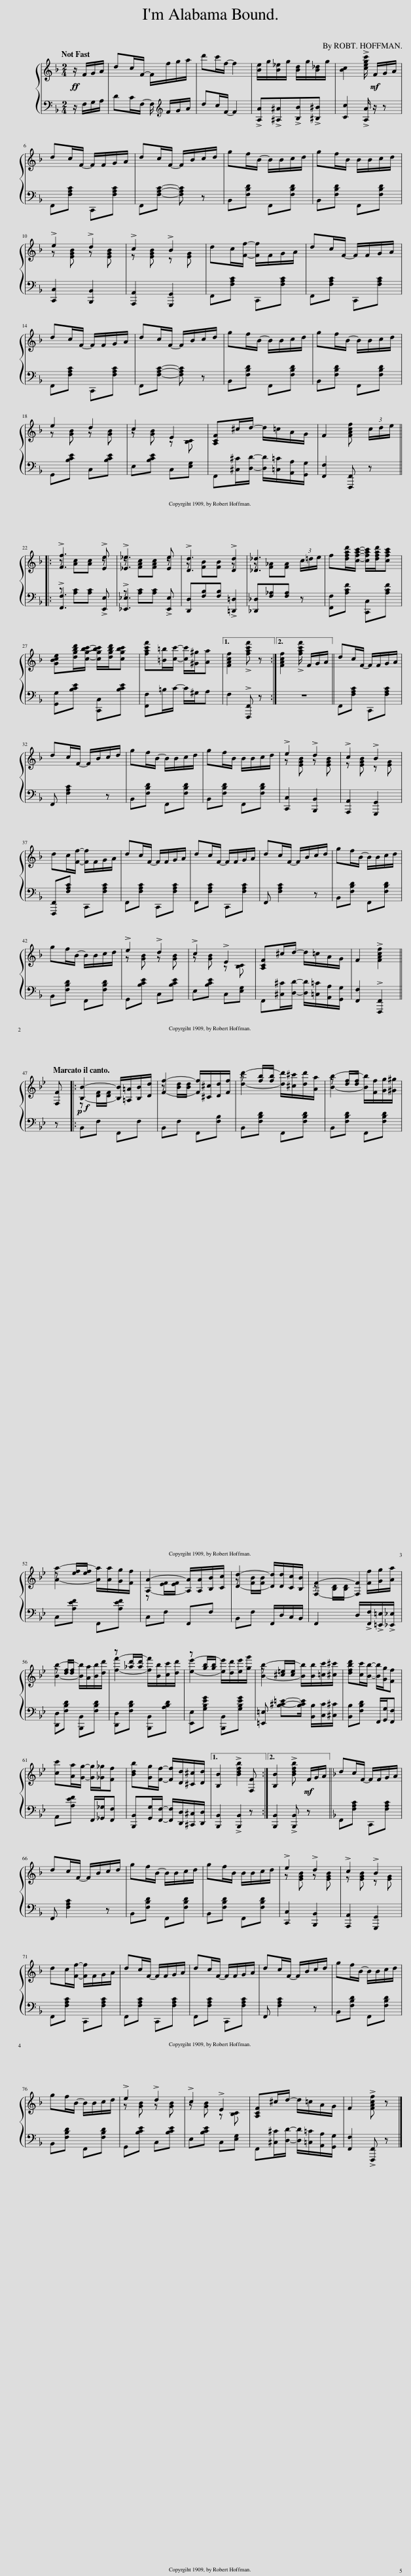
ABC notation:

X:1
%%score { ( 1 3 ) | ( 2 4 ) }
L:1/8
Q:1/4=90
M:2/4
I:linebreak $
K:F
V:1 treble
V:3 treble
V:2 bass
V:4 bass
V:1
!ff! z/ F/G/A/ | dc/F/- F/f/g/a/ | d'c'/f/- f2 | [Be]/g/[B_e]/g/ [Bd]/g/[B_d]/g/ | [Bc]2 !>![cegc']/!mf! F/G/A/ |$ %5
 dc/F/- F/F/G/A/ | dc/F/- F/B/c/d/ | gf/B/- B/B/c/d/ | gf/B/- B/B/c/d/ |$ !>!e2 !>!d2 | %10
 !>!c2 !>!B2 | dc/[Ff]/- [Ff]/F/G/A/ | dc/F/- F/F/G/A/ |$ dc/F/- F/F/G/A/ | dc/F/- F/B/c/d/ | %15
 gf/B/- B/B/c/d/ | gf/B/- B/B/c/d/ |$ e2 d2 | c2 E2 | [A,CF]^c/d/- d/=c/A/G/ | %20
 F2 [FAcf] (3c/d/e/ |:$ !>![Ff]3 !>![Ee] | !>![_E_e]3 [Ee] | !>![Dd]3 !>![Dd] | [_D_d]3 (3c/=d/e/ | %25
 f[dfad']/[cfac']/- [cfac']/[dfad']/[cfac'] |$ [GBce][dgbd']/[cgbc']/- [cgbc']/[dgbd']/[cgbc'] | [fac'f'][=B=b]/[cc']/- [cc']/[^G^g]/[Aa] |1 [FAcf]2 !>![fac'f'] z :|2 [FAcf]2 !>![fac'f']/ F/G/A/ || %30
 dc/F/- F/F/G/A/ |$ dc/F/- F/B/c/d/ | gf/B/- B/B/c/d/ | gf/B/- B/B/c/d/ | !>!e2 !>!d2 | %35
 !>!c2 !>!B2 |$ dc/[Ff]/- [Ff]/F/G/A/ | dc/F/- F/F/G/A/ | dc/F/- F/F/G/A/ | dc/F/- F/B/c/d/ | %40
 gf/B/- B/B/c/d/ |$ gf/B/- B/B/c/d/ | !>!e2 !>!d2 | !>!c2 !>!E2 | [A,CF]^c/d/- d/=c/A/G/ | %45
 F2 !>![FAcf]2 ||$[K:Bb] [F,F] |:!p!!f! [B,B]2- [B,B]/[=A,=A]/[B,B]/[Dd]/ | [Ff]2- [Ff]/[^C^c]/[Dd]/[Ff]/ | [dd']2- [dd']/[^c^c']/[dd']/[Aa]/ | %50
 [Bb]2- [Bb]/[Ff]/[Gg]/[^G^g]/ |$ [Aa]2- [Aa]/[Aa]/[Gg]/[Ff]/ | [A,A]2- [A,A]/[A,A]/[B,B]/[Cc]/ | [Dd]2- [Dd]/[Dd]/[Cc]/[B,B]/ | [F,F]2- [F,F]2 |$ %55
 [Bb]2- [Bb]/[Aa]/[Bb]/[dd']/ | [ff']2- [ff']/[Bb]/[cc']/[dd']/ | [ee']2- [ee']/[dd']/[ee']/[gg']/ | [Bb]2- [Bb]/[Bb]/[=cc']/[^c^c']/ | [dfbd'][cc']/[Bb]/- [Bb]/[Gg]/[Ff] |$ %60
 [cc'][Aa]/[Gg]/- [Gg]/[_G_g]/[Ff] | [Bdb][Gg]/[Ff]/- [Ff]/[Dd]/[^C^c]/[Dd]/ |1 [B,B]2 !>![Bdfb] [F,F] :|2 [B,B]2 !>![Bdfb]!mf! (3F/G/A/ ||[K:F] dc/F/- F/F/G/A/ |$ %65
 dc/F/- F/B/c/d/ | gf/B/- B/B/c/d/ | gf/B/- B/B/c/d/ | !>!e2 !>!d2 | !>!c2 !>!B2 |$ %70
 dc/[Ff]/- [Ff]/F/G/A/ | dc/F/- F/F/G/A/ | dc/F/- F/F/G/A/ | dc/F/- F/B/c/d/ | gf/B/- B/B/c/d/ |$ %75
 gf/B/- B/B/c/d/ | !>!e2 !>!d2 | !>!c2 !>!E2 | [A,CF]^c/d/- d/=c/A/G/ | F2 !>![FAcf] z |] %80
V:2
 z/ F,/G,/A,/ | DC/F,/- F,/[K:treble] F/G/A/ | dc/F/- F2 |[K:bass] !>![C,,C,]!>![^C,,^C,]!>![D,,D,]!>![^D,,^D,] | [E,,E,]2 !>![C,,C,]/ z/ z |$ %5
 F,,[F,A,C] C,,[F,A,C] | F,,[F,A,C]- [F,A,C] z | B,,[F,B,D] F,,[F,B,D] | B,,[F,B,D] F,,[F,B,D] |$ [C,,C,]2 [B,,,B,,]2 | %10
 [A,,,A,,]2 [G,,,G,,]2 | F,,[F,A,C] C,,[F,A,C] | F,,[F,A,C] C,,[F,A,C] |$ F,,[F,A,C] C,,[F,A,C] | F,,[F,A,C]- [F,A,C] z | %15
 B,,[F,B,D] F,,[F,B,D] | B,,[F,B,D] F,,[F,B,D] |$ G,,[B,CE] C,[B,CE] | E,[B,CE] C,[E,G,] | F,,[^C,^C]/[D,D]/- [D,D]/[=C,=C]/[A,,A,]/[G,,G,]/ | %20
 [F,,F,]2 [F,,,F,,] z |:$ !>![F,,F,]3 !>![E,,E,] | !>![_E,,_E,]3 !>![E,,E,] | [D,,D,][F,B,][F,B,] !>![=D,,=D,] | [_D,,_D,][F,_A,][F,A,] z | %25
 [F,,F,][A,CF] [C,,C,][A,CF] |$ [G,,G,][B,CE] [C,,C,][B,CE] | [F,,F,]=B,/C/- C/^G,/A, |1 F,2 !>![F,,,F,,] z :|2 z4 || %30
 F,,[F,A,C] C,,[F,A,C] |$ F,, [F,A,C]2 z | B,,[F,B,D] F,,[F,B,D] | B,,[F,B,D] F,,[F,B,D] | [C,,C,]2 [B,,,B,,]2 | %35
 [A,,,A,,]2 [G,,,G,,]2 |$ [F,,,F,,][F,A,C] C,,[F,A,C] | F,,[F,A,C] C,,[F,A,C] | F,,[F,A,C] C,,[F,A,C] | F,, [F,A,C]2 z | %40
 B,,[F,B,D] F,,[F,B,D] |$ B,,[F,B,D] F,,[F,B,D] | G,,[B,CE] C,[B,CE] | E,[B,CE] C,[E,G,] | F,,[^C,^C]/[D,D]/- [D,D]/[=C,=C]/[A,,A,]/[G,,G,]/ | %45
 [F,,F,]2 !>![F,,,F,,]2 ||$[K:Bb] z |: B,,F, F,,F, | B,,F, F,,[F,B,] | B,,[F,B,D] F,,[F,B,D] | %50
 B,,[F,B,D] F,,[F,B,D] |$ C,[A,EF] F,,[A,EF] | C,F, F,,F, | B,,F, F,,/D,/C,/B,,/ | F,,2 D,/!>![F,,F,]/!>![=E,,=E,]/!>![_E,,_E,]/ |$ %55
 [D,,D,][F,B,D] [B,,,B,,][F,B,D] | [D,,D,][F,B,D] [B,,,B,,][A,B,D] | [E,,E,][G,B,EG] [B,,,B,,][G,B,EG] | [=E,,=E,] [B,^C=E]-[B,CE]/ [B,,B,]/[C,=C]/[^C,^C]/ | [B,,B,][F,B,D] F,,/[G,,G,]/[F,,F,] |$ %60
 A,,[A,EF] F,,/[_G,,_G,]/[F,,F,] | [B,,,B,,][G,,G,]/[F,,F,]/- [F,,F,]/[D,,D,]/[^C,,^C,]/[D,,D,]/ |1 [B,,,B,,]2 !>![B,,,B,,] z :|2 [B,,,B,,]2 !>![B,,,B,,] z ||[K:F] F,,[F,A,C] C,,[F,A,C] |$ %65
 F,, [F,A,C]2 z | B,,[F,B,D] F,,[F,B,D] | B,,[F,B,D] F,,[F,B,D] | [C,,C,]2 [B,,,B,,]2 | [A,,,A,,]2 [G,,,G,,]2 |$ %70
 F,,[F,A,C] C,,[F,A,C] | F,,[F,A,C] C,,[F,A,C] | F,,[F,A,C] C,,[F,A,C] | F,, [F,A,C]2 z | B,,[F,B,D] F,,[F,B,D] |$ %75
 B,,[F,B,D] F,,[F,B,D] | G,,[B,CE] C,[B,CE] | E,[B,CE] C,[E,G,] | F,,[^C,^C]/[D,D]/- [D,D]/[=C,=C]/[A,,A,]/[G,,G,]/ | [F,,F,]2 !>![F,,,F,,] z |] %80
V:3
 x2 | x4 | x4 | x4 | x4 |$ %5
 x4 | x4 | x4 | x4 |$ z [EGB] z [EGB] | %10
 z [EGB] z [EG] | x4 | x4 |$ x4 | x4 | %15
 x4 | x4 |$ z [GB] z [GB] | z [GB] z [B,C] | x4 | %20
 x4 |:$ z [Ac][Ac] z | z [FAc][FAc] z | z [FB][FB] z | z [F_A][FA] x | %25
 x4 |$ x4 | x4 |1 x4 :|2 x4 || %30
 x4 |$ x4 | x4 | x4 | z [EGB] z [EGB] | %35
 z [EGB] z [EG] |$ x4 | x4 | x4 | x4 | %40
 x4 |$ x4 | z [GB] z [GB] | z [GB] z [B,C] | x4 | %45
 x4 ||$[K:Bb] x |: z [DF]/[DF]/ x2 | z [Bd]/[Bd]/ x2 | z [fb]/[fb]/ x2 | %50
 z [df]/[df]/ x2 |$ z [ef]/[ef]/ x2 | z [EF]/[EF]/ x2 | z [FB]/[FB]/ x2 | z [B,D]/[B,D]/ x/ [Ff]/[Gg]/[Aa]/ |$ %55
 z [df]/[df]/ x2 | z [_ad']/[ad']/ x2 | z [gb]/[gb]/ x2 | z [^c=e]/[ce]/ x2 | x4 |$ %60
 x4 | x4 |1 x4 :|2 x4 ||[K:F] x4 |$ %65
 x4 | x4 | x4 | z [EGB] z [EGB] | z [EGB] z [EG] |$ %70
 x4 | x4 | x4 | x4 | x4 |$ %75
 x4 | z [GB] z [GB] | z [GB] z [B,C] | x4 | x4 |] %80
V:4
 x2 | x5/2[K:treble] x3/2 | x4 |[K:bass] x4 | x4 |$ %5
 x4 | x4 | x4 | x4 |$ x4 | %10
 x4 | x4 | x4 |$ x4 | x4 | %15
 x4 | x4 |$ x4 | x4 | x4 | %20
 x4 |:$ z [A,C][A,C] x | z [A,C][A,C] x | x4 | x4 | %25
 x4 |$ x4 | x4 |1 x4 :|2 x4 || %30
 x4 |$ x4 | x4 | x4 | x4 | %35
 x4 |$ x4 | x4 | x4 | x4 | %40
 x4 |$ x4 | x4 | x4 | x4 | %45
 x4 ||$[K:Bb] x |: x4 | x4 | x4 | %50
 x4 |$ x4 | x4 | x4 | x4 |$ %55
 x4 | x4 | x4 | x4 | x4 |$ %60
 x4 | x4 |1 x4 :|2 x4 ||[K:F] x4 |$ %65
 x4 | x4 | x4 | x4 | x4 |$ %70
 x4 | x4 | x4 | x4 | x4 |$ %75
 x4 | x4 | x4 | x4 | x4 |] %80
